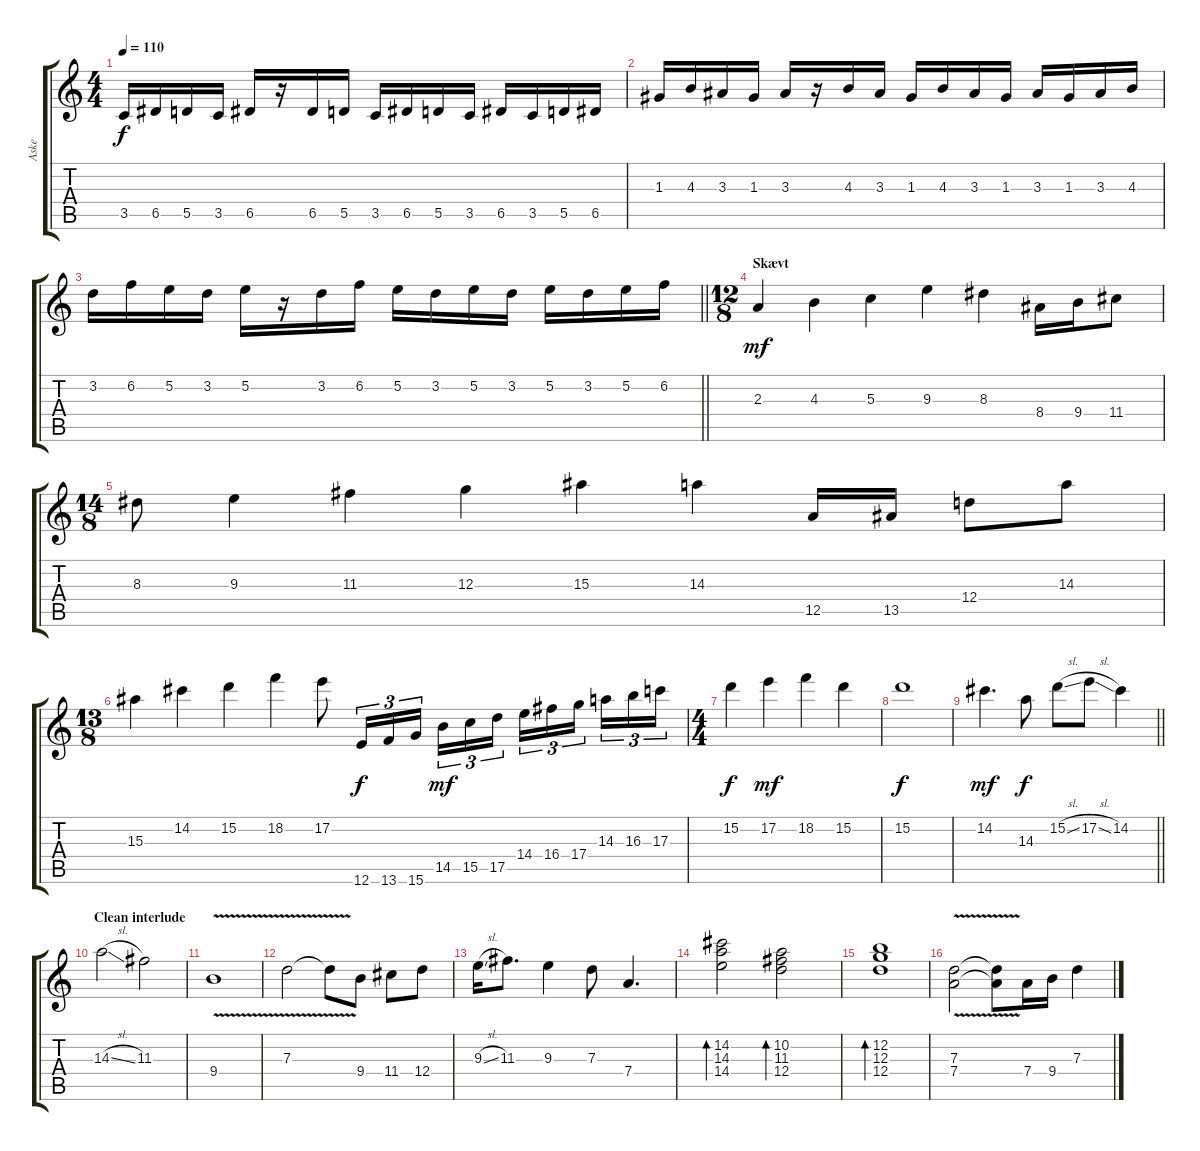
\track ("Aske" "Aske") {instrument acousticguitarsteel}
\staff {score tabs}
\tuning (E4 B3 G3 D3 A2 E2) {hide}
\ts (4 4)
\tempo 110
\clef g2
\ks c
3.5.16{dy f} 6.5.16 5.5.16 3.5.16 6.5.16 r.16 6.5.16 5.5.16 3.5.16 6.5.16 5.5.16 3.5.16 6.5.16 3.5.16 5.5.16 6.5.16 |
1.3.16 4.3.16 3.3.16 1.3.16 3.3.16 r.16 4.3.16 3.3.16 1.3.16 4.3.16 3.3.16 1.3.16 3.3.16 1.3.16 3.3.16 4.3.16 |
\barLineRight lightlight
3.2.16 6.2.16 5.2.16 3.2.16 5.2.16 r.16 3.2.16 6.2.16 5.2.16 3.2.16 5.2.16 3.2.16 5.2.16 3.2.16 5.2.16 6.2.16 |
\ts (12 8)
\section ("" "Skævt")
2.3.4{dy mf} 4.3.4 5.3.4 9.3.4 8.3.4 8.4.16 9.4.16 11.4.8 |
\ts (14 8)
8.3.8 9.3.4 11.3.4 12.3.4 15.3.4 14.3.4 12.5.16 13.5.16 12.4.8 14.3.8 |
\ts (13 8)
15.3.4 14.2.4 15.2.4 18.2.4 17.2.8 12.6.16{tu (3 2) dy f} 13.6.16{tu (3 2)} 15.6.16{tu (3 2)} 14.5.16{tu (3 2) dy mf} 15.5.16{tu (3 2)} 17.5.16{tu (3 2)} 14.4.16{tu (3 2)} 16.4.16{tu (3 2)} 17.4.16{tu (3 2)} 14.3.16{tu (3 2)} 16.3.16{tu (3 2)} 17.3.16{tu (3 2)} |
\ts (4 4)
15.2.4{dy f} 17.2.4{dy mf} 18.2.4 15.2.4 |
15.2.1{dy f} |
\barLineRight lightlight
14.2.4{d dy mf} 14.3.8{dy f} 15.2{sl}.8 17.2{sl}.8 14.2.4 |
\section ("" "Clean interlude")
14.3{sl}.2{instrument acousticguitarsteel} 11.3.2 |
9.4{v}.1 |
7.3{v}.2 7.3{v t}.8 9.4.8 11.4.8 12.4.8 |
9.3{sl}.16 11.3.8{d} 9.3.4 7.3.8 7.4.4{d} |
(14.2 14.3 14.4).2{bd 240} (10.2 11.3 12.4).2{bd 240} |
(12.2 12.3 12.4).1{bd 240} |
(7.3{v} 7.4{v}).2 (7.3{v t} 7.4{v t}).8 7.4.16 9.4.16 7.3.4
